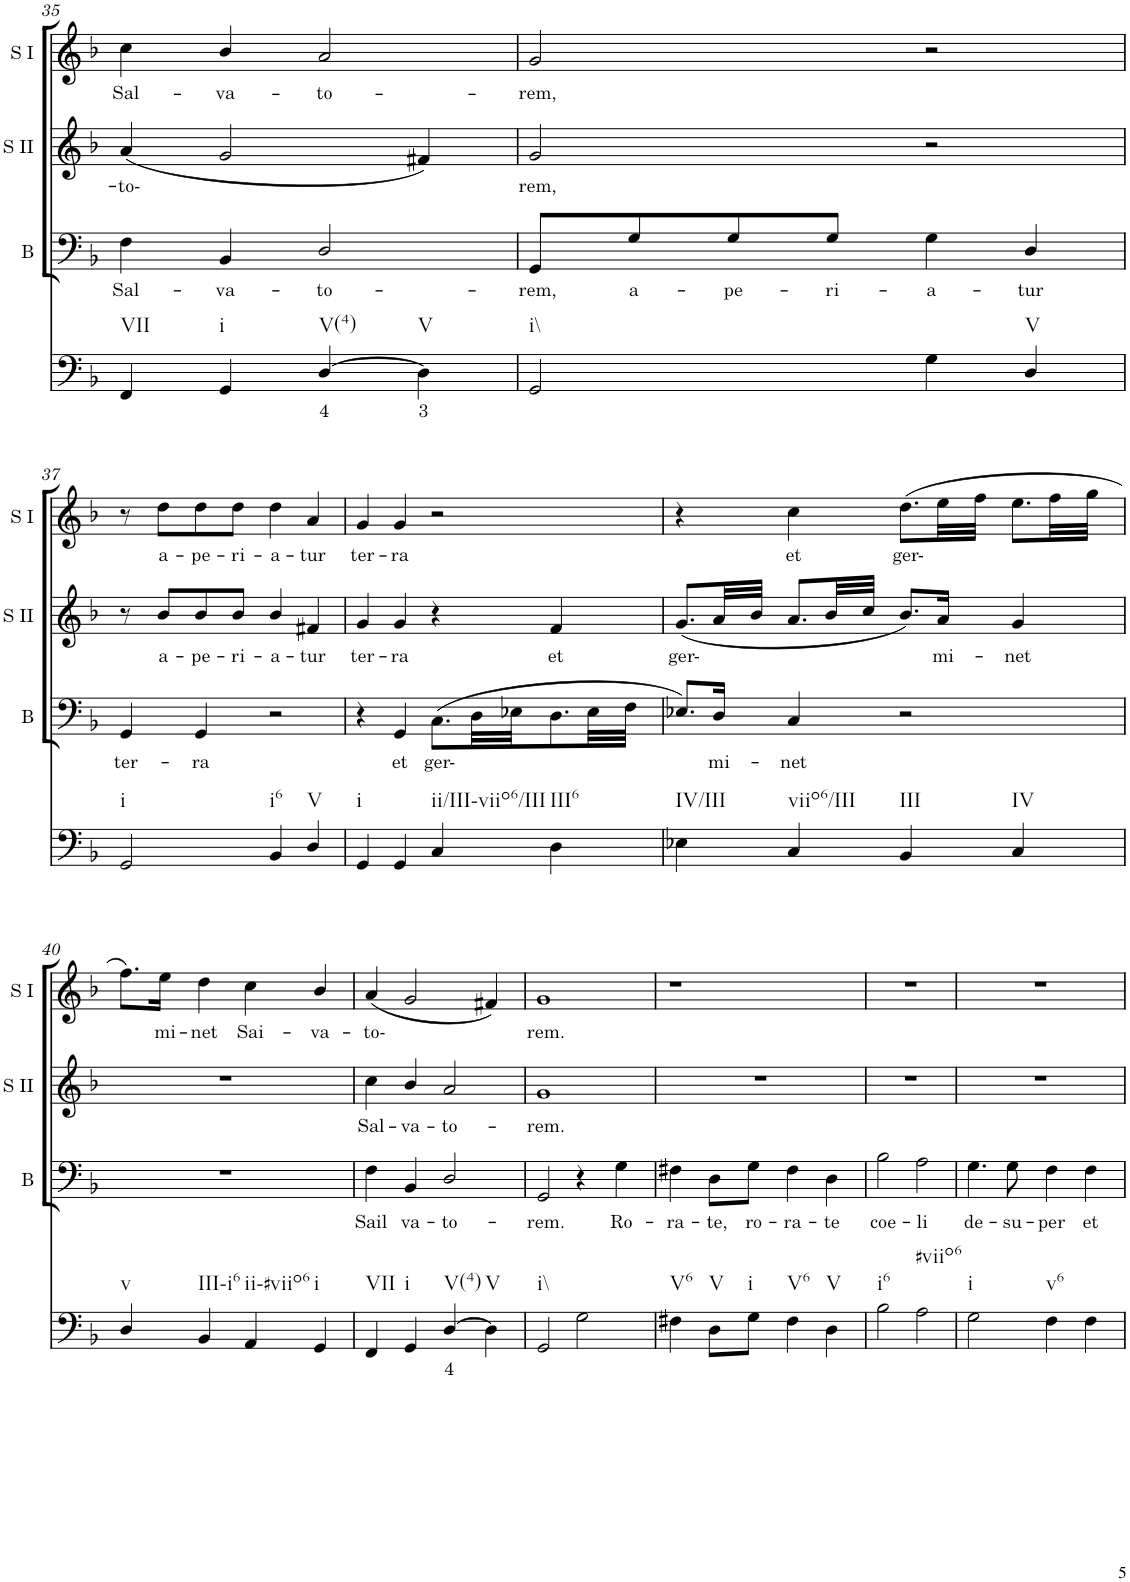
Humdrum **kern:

**kern	**text	**kern	**text	**kern	**text	**kern	**text
*part4	*part4	*part3	*part3	*part2	*part2	*part1	*part1
*staff4	*staff4	*staff3	*staff3	*staff2	*staff2	*staff1	*staff1
*I"Continuo	*	*I"Bass	*	*I"Soprano II	*	*I"Soprano I	*
*	*	*I'B	*	*I'S II	*	*I'S I	*
!!LO:PB:g=z
*clefF4	*	*clefF4	*	*clefF4	*	*clefG2	*
*k[b-]	*	*k[b-]	*	*k[b-]	*	*k[b-]	*
*	*	*	*	*M4/4	*	*M4/4	*
=35	=35	=35	=35	=35	=35	=35	=35
!LO:TX:b:t=VII	!	!	!	!	!	!	!
!	!	!	!LO:LY:b	!	!LO:LY:b	!	!LO:LY:b
4FF/	.	4F\	Sal-	(4a/	to-	4cc\	Sal-
!LO:TX:b:t=i	!	!	!	!	!	!	!
!	!	!	!LO:LY:b	!	!	!	!LO:LY:b
4GG/	.	4BB-/	va-	2g/	.	4b-/	va-
!LO:TX:b:t=V(4)	!	!	!	!	!	!	!
!	!LO:LY:b	!	!LO:LY:b	!	!	!	!LO:LY:b
[4D/	4	2D/	to-	.	.	2a/	to-
!LO:TX:b:t=V	!	!	!	!	!	!	!
!	!LO:LY:b	!	!	!	!	!	!
4D\]	3	.	.	4f#X/)	.	.	.
=36	=36	=36	=36	=36	=36	=36	=36
!LO:TX:b:t=i\\	!	!	!	!	!	!	!
!	!	!	!LO:LY:b	!	!LO:LY:b	!	!LO:LY:b
2GG/	.	8GG/L	rem,	2g/	rem,	2g/	rem,
!	!	!	!LO:LY:b	!	!	!	!
.	.	8G/	a-	.	.	.	.
!	!	!	!LO:LY:b	!	!	!	!
.	.	8G/	pe-	.	.	.	.
!	!	!	!LO:LY:b	!	!	!	!
.	.	8G/J	ri-	.	.	.	.
!	!	!	!LO:LY:b	!	!	!	!
4G\	.	4G\	a-	2r	.	2r	.
!LO:TX:b:t=V	!	!	!	!	!	!	!
!	!	!	!LO:LY:b	!	!	!	!
4D/	.	4D/	tur	.	.	.	.
!!LO:LB:g=z
=37	=37	=37	=37	=37	=37	=37	=37
!LO:TX:b:t=i	!	!	!	!	!	!	!
!	!	!	!LO:LY:b	!	!	!	!
2GG/	.	4GG/	ter-	8r	.	8r	.
!	!	!	!	!	!LO:LY:b	!	!LO:LY:b
.	.	.	.	8b-/L	a-	8dd\L	a-
!	!	!	!LO:LY:b	!	!LO:LY:b	!	!LO:LY:b
.	.	4GG/	ra	8b-/	pe-	8dd\	pe-
!	!	!	!	!	!LO:LY:b	!	!LO:LY:b
.	.	.	.	8b-/J	ri-	8dd\J	ri-
!LO:TX:b:t=i6	!	!	!	!	!	!	!
!	!	!	!	!	!LO:LY:b	!	!LO:LY:b
4BB-/	.	2r	.	4b-/	a-	4dd\	a-
!LO:TX:b:t=V	!	!	!	!	!	!	!
!	!	!	!	!	!LO:LY:b	!	!LO:LY:b
4D/	.	.	.	4f#X/	tur	4a/	tur
=38	=38	=38	=38	=38	=38	=38	=38
!LO:TX:b:t=i	!	!	!	!	!	!	!
!	!	!	!	!	!LO:LY:b	!	!LO:LY:b
4GG/	.	4r	.	4g/	ter-	4g/	ter-
!	!	!	!LO:LY:b	!	!LO:LY:b	!	!LO:LY:b
4GG/	.	4GG/	et	4g/	ra	4g/	ra
!LO:TX:b:t=ii/III-viio6/III	!	!	!	!	!	!	!
!	!	!	!LO:LY:b	!	!	!	!
4C/	.	(8.C\L	ger-	4r	.	2r	.
.	.	32D\LL	.	.	.	.	.
.	.	32E-X\JJ	.	.	.	.	.
!LO:TX:b:t=III6	!	!	!	!	!	!	!
!	!	!	!	!	!LO:LY:b	!	!
4D\	.	8.D\	.	4f/	et	.	.
.	.	32E-\LL	.	.	.	.	.
.	.	32F\JJJ	.	.	.	.	.
=39	=39	=39	=39	=39	=39	=39	=39
!LO:TX:b:t=IV/III	!	!	!	!	!	!	!
!	!	!	!	!	!LO:LY:b	!	!
4E-X\	.	8.E-X/L)	.	(8.g/L	ger-	4r	.
!	!	!	!LO:LY:b	!	!	!	!
.	.	16D/Jk	mi-	32a/LL	.	.	.
.	.	.	.	32b-/JJJ	.	.	.
!LO:TX:b:t=viio6/III	!	!	!	!	!	!	!
!	!	!	!LO:LY:b	!	!	!	!LO:LY:b
4C/	.	4C/	net	8.a/L	.	4cc\	et
.	.	.	.	32b-/LL	.	.	.
.	.	.	.	32cc/JJJ	.	.	.
!LO:TX:b:t=III	!	!	!	!	!	!	!
!	!	!	!	!	!	!	!LO:LY:b
4BB-/	.	2r	.	8.b-/L)	.	(8.dd\L	ger-
!	!	!	!	!	!LO:LY:b	!	!
.	.	.	.	16a/Jk	mi-	32ee\LL	.
.	.	.	.	.	.	32ff\JJJ	.
!LO:TX:b:t=IV	!	!	!	!	!	!	!
!	!	!	!	!	!LO:LY:b	!	!
4C/	.	.	.	4g/	net	8.ee\L	.
.	.	.	.	.	.	32ff\LL	.
.	.	.	.	.	.	32gg\JJJ	.
!!LO:LB:g=z
=40	=40	=40	=40	=40	=40	=40	=40
!LO:TX:b:t=v	!	!	!	!	!	!	!
4D/	.	1r	.	1r	.	8.ff\L)	.
!	!	!	!	!	!	!	!LO:LY:b
.	.	.	.	.	.	16ee\Jk	mi-
!LO:TX:b:t=III-i6	!	!	!	!	!	!	!
!	!	!	!	!	!	!	!LO:LY:b
4BB-/	.	.	.	.	.	4dd\	net
!LO:TX:b:t=ii-#viio6	!	!	!	!	!	!	!
!	!	!	!	!	!	!	!LO:LY:b
4AA/	.	.	.	.	.	4cc\	Sai-
!LO:TX:b:t=i	!	!	!	!	!	!	!
!	!	!	!	!	!	!	!LO:LY:b
4GG/	.	.	.	.	.	4b-/	va-
=41	=41	=41	=41	=41	=41	=41	=41
!LO:TX:b:t=VII	!	!	!	!	!	!	!
!	!	!	!LO:LY:b	!	!LO:LY:b	!	!LO:LY:b
4FF/	.	4F\	Sail	4cc\	Sal-	(4a/	to-
!LO:TX:b:t=i	!	!	!	!	!	!	!
!	!	!	!LO:LY:b	!	!LO:LY:b	!	!
4GG/	.	4BB-/	va-	4b-/	va-	2g/	.
!LO:TX:b:t=V(4)	!	!	!	!	!	!	!
!	!LO:LY:b	!	!LO:LY:b	!	!LO:LY:b	!	!
[4D/	4	2D/	to-	2a/	to-	.	.
!LO:TX:b:t=V	!	!	!	!	!	!	!
4D\]	.	.	.	.	.	4f#X/)	.
=42	=42	=42	=42	=42	=42	=42	=42
!LO:TX:b:t=i\\	!	!	!	!	!	!	!
!	!	!	!LO:LY:b	!	!LO:LY:b	!	!LO:LY:b
2GG/	.	2GG/	rem.	1g	rem.	1g	rem.
2G\	.	4r	.	.	.	.	.
!	!	!	!LO:LY:b	!	!	!	!
.	.	4G\	Ro-	.	.	.	.
=43	=43	=43	=43	=43	=43	=43	=43
!LO:TX:b:t=V6	!	!	!	!	!	!	!
!	!	!	!LO:LY:b	!	!	!	!
4F#X\	.	4F#X\	ra-	1r	.	1r	.
!LO:TX:b:t=V	!	!	!	!	!	!	!
!	!	!	!LO:LY:b	!	!	!	!
8D\L	.	8D\L	te,	.	.	.	.
!LO:TX:b:t=i	!	!	!	!	!	!	!
!	!	!	!LO:LY:b	!	!	!	!
8G\J	.	8G\J	ro-	.	.	.	.
!LO:TX:b:t=V6	!	!	!	!	!	!	!
!	!	!	!LO:LY:b	!	!	!	!
4F#\	.	4F#\	ra-	.	.	.	.
!LO:TX:b:t=V	!	!	!	!	!	!	!
!	!	!	!LO:LY:b	!	!	!	!
4D\	.	4D\	te	.	.	.	.
=44	=44	=44	=44	=44	=44	=44	=44
!LO:TX:b:t=i6	!	!	!	!	!	!	!
!	!	!	!LO:LY:b	!	!	!	!
2B-\	.	2B-\	coe-	1r	.	1r	.
!LO:TX:b:t=#viio6	!	!	!	!	!	!	!
!	!	!	!LO:LY:b	!	!	!	!
2A\	.	2A\	li	.	.	.	.
=45	=45	=45	=45	=45	=45	=45	=45
!LO:TX:b:t=i	!	!	!	!	!	!	!
!	!	!	!LO:LY:b	!	!	!	!
2G\	.	4.G\	de-	1r	.	1r	.
!	!	!	!LO:LY:b	!	!	!	!
.	.	8G\	su-	.	.	.	.
!LO:TX:b:t=v6	!	!	!	!	!	!	!
!	!	!	!LO:LY:b	!	!	!	!
4F\	.	4F\	per	.	.	.	.
!	!	!	!LO:LY:b	!	!	!	!
4F\	.	4F\	et	.	.	.	.
=	=	=	=	=	=	=	=
*-	*-	*-	*-	*-	*-	*-	*-
